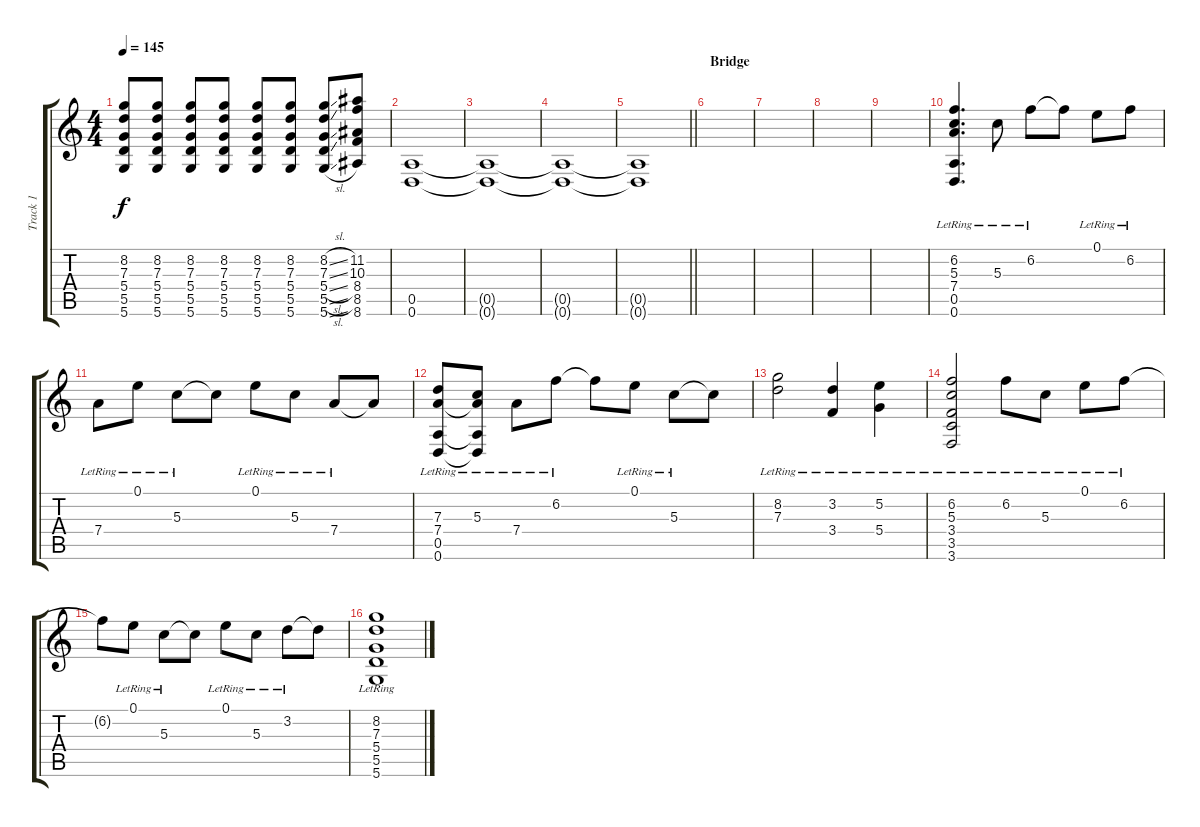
\track ("Track 1" "Track 1") {instrument distortionguitar}
\staff {score tabs}
\tuning (E4 B3 G3 D3 A2 D2) {hide}
\ts (4 4)
\tempo 145
\clef g2
\ks c
(8.2 7.3 5.4 5.5 5.6).8{dy f} (8.2 7.3 5.4 5.5 5.6).8 (8.2 7.3 5.4 5.5 5.6).8 (8.2 7.3 5.4 5.5 5.6).8 (8.2 7.3 5.4 5.5 5.6).8 (8.2 7.3 5.4 5.5 5.6).8 (8.2{sl} 7.3{sl} 5.4{sl} 5.5{sl} 5.6{sl}).8 (11.2 10.3 8.4 8.5 8.6).8 |
(0.5 0.6).1 |
(0.5{t} 0.6{t}).1 |
(0.5{t} 0.6{t}).1 |
\barLineRight lightlight
(0.5{t} 0.6{t}).1 |
\section ("" "Bridge")
|
|
|
|
(6.2{lr} 5.3{lr} 7.4{lr} 0.5{lr} 0.6{lr}).4{d instrument acousticgrandpiano} 5.3{lr}.8 6.2{lr}.8 6.2{t}.8 0.1{lr}.8 6.2{lr}.8 |
7.4{lr}.8 0.1{lr}.8 5.3{lr}.8 5.3{t}.8 0.1{lr}.8 5.3{lr}.8 7.4{lr}.8 7.4{t}.8 |
(7.3{lr} 7.4{lr} 0.5{lr} 0.6{lr}).8 (5.3{lr} 7.4{t} 0.5{t} 0.6{t}).8 7.4{lr}.8 6.2{lr}.8 6.2{t}.8 0.1{lr}.8 5.3{lr}.8 5.3{t}.8 |
(8.2{lr} 7.3{lr}).2 (3.2{lr} 3.4{lr}).4 (5.2{lr} 5.4{lr}).4 |
(6.2{lr} 5.3{lr} 3.4{lr} 3.5{lr} 3.6{lr}).2 6.2{lr}.8 5.3{lr}.8 0.1{lr}.8 6.2{lr}.8 |
6.2{t}.8 0.1{lr}.8 5.3{lr}.8 5.3{t}.8 0.1{lr}.8 5.3{lr}.8 3.2{lr}.8 3.2{t}.8 |
(8.2{lr} 7.3{lr} 5.4{lr} 5.5{lr} 5.6{lr}).1
